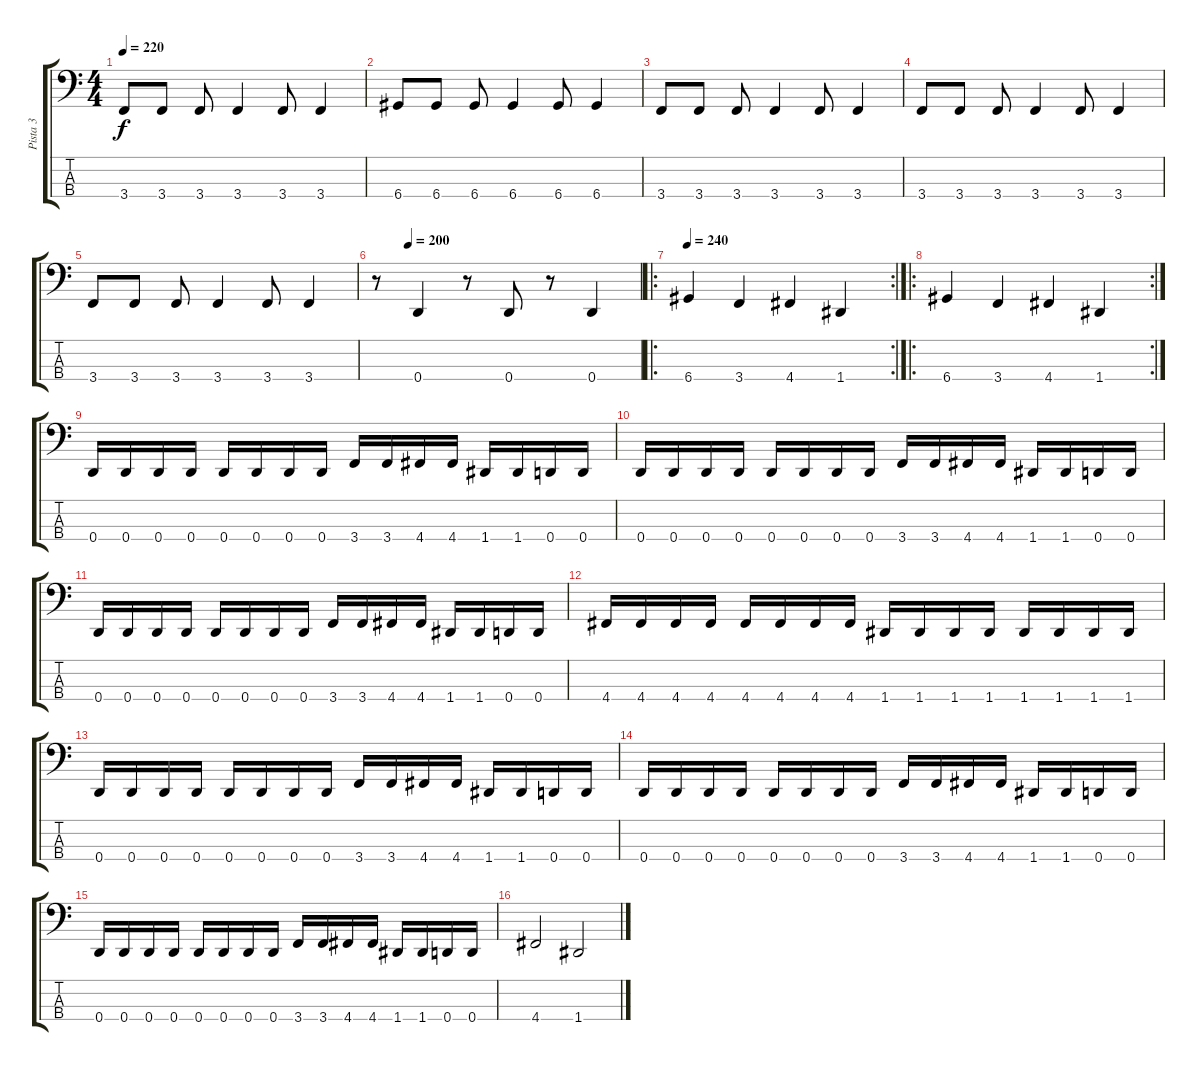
\track ("Pista 3" "Pista 3") {instrument electricbasspick}
\staff {score tabs}
\tuning (G2 D2 A1 D1) {hide}
\ts (4 4)
\tempo 220
\clef f4
\ks c
3.4.8{dy f} 3.4.8 3.4.8 3.4.4 3.4.8 3.4.4 |
6.4.8 6.4.8 6.4.8 6.4.4 6.4.8 6.4.4 |
3.4.8 3.4.8 3.4.8 3.4.4 3.4.8 3.4.4 |
3.4.8 3.4.8 3.4.8 3.4.4 3.4.8 3.4.4 |
3.4.8 3.4.8 3.4.8 3.4.4 3.4.8 3.4.4 |
\tempo (200 0.125)
r.8 0.4.4 r.8 0.4.8 r.8 0.4.4 |
\ro
\rc 2
\tempo 240
6.4.4 3.4.4 4.4.4 1.4.4 |
\ro
\rc 2
6.4.4 3.4.4 4.4.4 1.4.4 |
0.4.16 0.4.16 0.4.16 0.4.16 0.4.16 0.4.16 0.4.16 0.4.16 3.4.16 3.4.16 4.4.16 4.4.16 1.4.16 1.4.16 0.4.16 0.4.16 |
0.4.16 0.4.16 0.4.16 0.4.16 0.4.16 0.4.16 0.4.16 0.4.16 3.4.16 3.4.16 4.4.16 4.4.16 1.4.16 1.4.16 0.4.16 0.4.16 |
0.4.16 0.4.16 0.4.16 0.4.16 0.4.16 0.4.16 0.4.16 0.4.16 3.4.16 3.4.16 4.4.16 4.4.16 1.4.16 1.4.16 0.4.16 0.4.16 |
4.4.16 4.4.16 4.4.16 4.4.16 4.4.16 4.4.16 4.4.16 4.4.16 1.4.16 1.4.16 1.4.16 1.4.16 1.4.16 1.4.16 1.4.16 1.4.16 |
0.4.16 0.4.16 0.4.16 0.4.16 0.4.16 0.4.16 0.4.16 0.4.16 3.4.16 3.4.16 4.4.16 4.4.16 1.4.16 1.4.16 0.4.16 0.4.16 |
0.4.16 0.4.16 0.4.16 0.4.16 0.4.16 0.4.16 0.4.16 0.4.16 3.4.16 3.4.16 4.4.16 4.4.16 1.4.16 1.4.16 0.4.16 0.4.16 |
0.4.16 0.4.16 0.4.16 0.4.16 0.4.16 0.4.16 0.4.16 0.4.16 3.4.16 3.4.16 4.4.16 4.4.16 1.4.16 1.4.16 0.4.16 0.4.16 |
4.4.2 1.4.2
